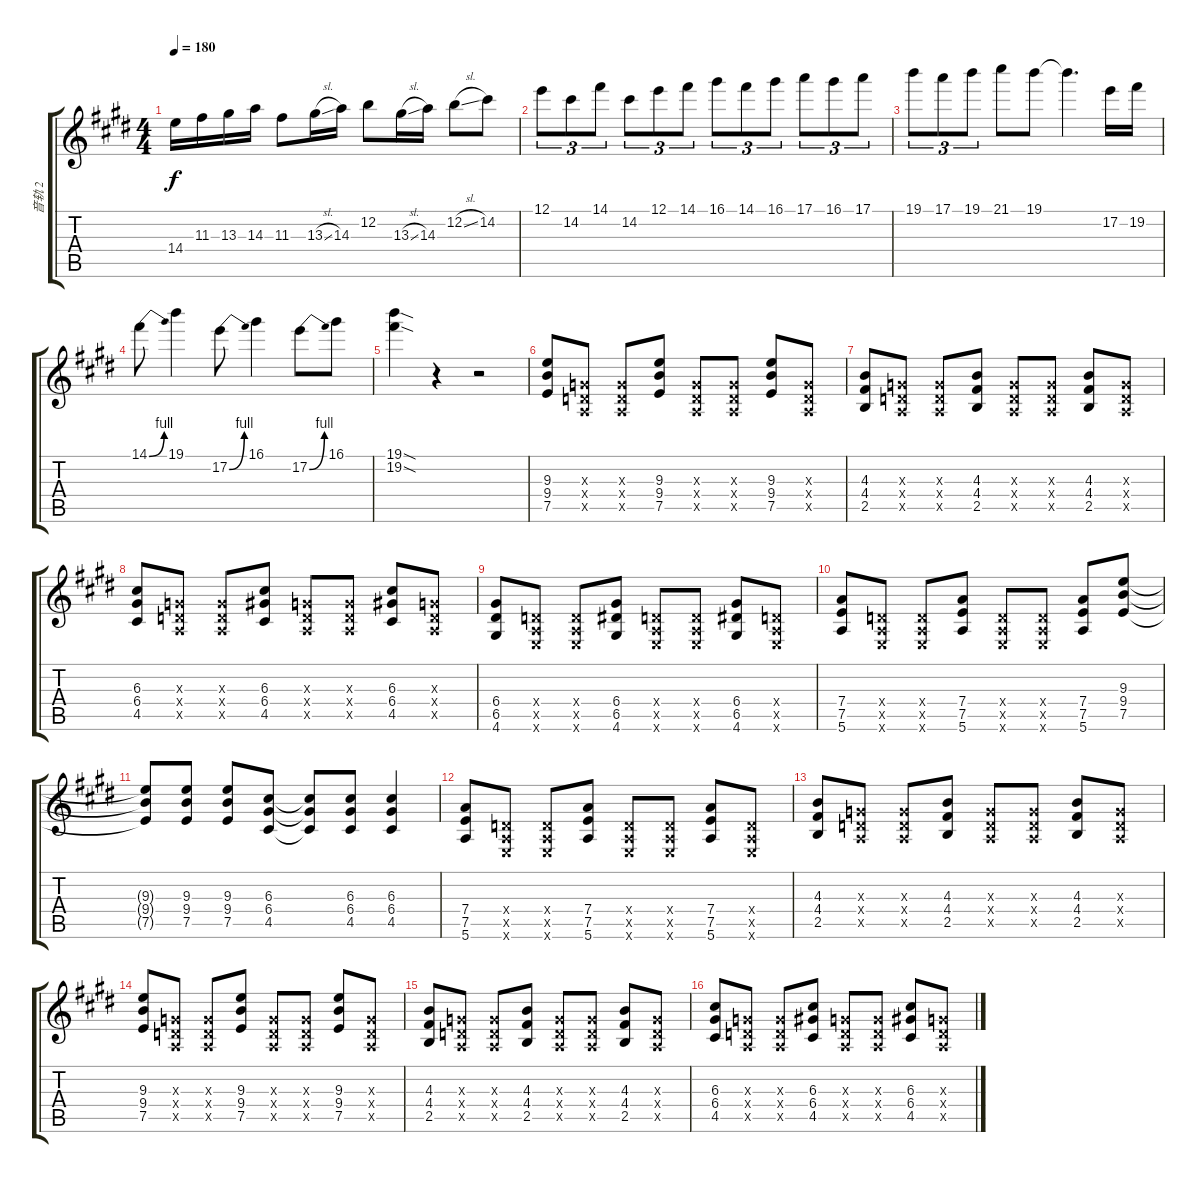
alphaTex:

\track ("音轨 2" "音轨 2") {instrument distortionguitar}
\staff {score tabs}
\tuning (E4 B3 G3 D3 A2 E2) {hide}
\ts (4 4)
\tempo 180
\clef g2
\ks e
14.4.16{dy f} 11.3.16 13.3.16 14.3.16 11.3.8 13.3{sl}.16 14.3.16 12.2.8 13.3{sl}.16 14.3.16 12.2{sl}.8 14.2.8 |
12.1.8{tu (3 2)} 14.2.8{tu (3 2)} 14.1.8{tu (3 2)} 14.2.8{tu (3 2)} 12.1.8{tu (3 2)} 14.1.8{tu (3 2)} 16.1.8{tu (3 2)} 14.1.8{tu (3 2)} 16.1.8{tu (3 2)} 17.1.8{tu (3 2)} 16.1.8{tu (3 2)} 17.1.8{tu (3 2)} |
19.1.8{tu (3 2)} 17.1.8{tu (3 2)} 19.1.8{tu (3 2)} 21.1.8 19.1.8 19.1{t}.4{d} 17.2.16 19.2.16 |
14.1{be (bend 0 0 60 4)}.8 19.1.4 17.2{be (bend 0 0 60 4)}.8 16.1.4 17.2{be (bend 0 0 60 4)}.8 16.1.8 |
(19.1{sod} 19.2{sod}).4 r.4 r.2 |
(9.3 9.4 7.5).8 (0.3{x} 0.4{x} 0.5{x}).8 (0.3{x} 0.4{x} 0.5{x}).8 (9.3 9.4 7.5).8 (0.3{x} 0.4{x} 0.5{x}).8 (0.3{x} 0.4{x} 0.5{x}).8 (9.3 9.4 7.5).8 (0.3{x} 0.4{x} 0.5{x}).8 |
(4.3 4.4 2.5).8 (0.3{x} 0.4{x} 0.5{x}).8 (0.3{x} 0.4{x} 0.5{x}).8 (4.3 4.4 2.5).8 (0.3{x} 0.4{x} 0.5{x}).8 (0.3{x} 0.4{x} 0.5{x}).8 (4.3 4.4 2.5).8 (0.3{x} 0.4{x} 0.5{x}).8 |
(6.3 6.4 4.5).8 (0.3{x} 0.4{x} 0.5{x}).8 (0.3{x} 0.4{x} 0.5{x}).8 (6.3 6.4 4.5).8 (0.3{x} 0.4{x} 0.5{x}).8 (0.3{x} 0.4{x} 0.5{x}).8 (6.3 6.4 4.5).8 (0.3{x} 0.4{x} 0.5{x}).8 |
(6.4 6.5 4.6).8 (0.4{x} 0.5{x} 0.6{x}).8 (0.4{x} 0.5{x} 0.6{x}).8 (6.4 6.5 4.6).8 (0.4{x} 0.5{x} 0.6{x}).8 (0.4{x} 0.5{x} 0.6{x}).8 (6.4 6.5 4.6).8 (0.4{x} 0.5{x} 0.6{x}).8 |
(7.4 7.5 5.6).8 (0.4{x} 0.5{x} 0.6{x}).8 (0.4{x} 0.5{x} 0.6{x}).8 (7.4 7.5 5.6).8 (0.4{x} 0.5{x} 0.6{x}).8 (0.4{x} 0.5{x} 0.6{x}).8 (7.4 7.5 5.6).8 (9.3 9.4 7.5).8 |
(9.3{t} 9.4{t} 7.5{t}).8 (9.3 9.4 7.5).8 (9.3 9.4 7.5).8 (6.3 6.4 4.5).8 (6.3{t} 6.4{t} 4.5{t}).8 (6.3 6.4 4.5).8 (6.3 6.4 4.5).4 |
(7.4 7.5 5.6).8 (0.4{x} 0.5{x} 0.6{x}).8 (0.4{x} 0.5{x} 0.6{x}).8 (7.4 7.5 5.6).8 (0.4{x} 0.5{x} 0.6{x}).8 (0.4{x} 0.5{x} 0.6{x}).8 (7.4 7.5 5.6).8 (0.4{x} 0.5{x} 0.6{x}).8 |
(4.3 4.4 2.5).8 (0.3{x} 0.4{x} 0.5{x}).8 (0.3{x} 0.4{x} 0.5{x}).8 (4.3 4.4 2.5).8 (0.3{x} 0.4{x} 0.5{x}).8 (0.3{x} 0.4{x} 0.5{x}).8 (4.3 4.4 2.5).8 (0.3{x} 0.4{x} 0.5{x}).8 |
(9.3 9.4 7.5).8 (0.3{x} 0.4{x} 0.5{x}).8 (0.3{x} 0.4{x} 0.5{x}).8 (9.3 9.4 7.5).8 (0.3{x} 0.4{x} 0.5{x}).8 (0.3{x} 0.4{x} 0.5{x}).8 (9.3 9.4 7.5).8 (0.3{x} 0.4{x} 0.5{x}).8 |
(4.3 4.4 2.5).8 (0.3{x} 0.4{x} 0.5{x}).8 (0.3{x} 0.4{x} 0.5{x}).8 (4.3 4.4 2.5).8 (0.3{x} 0.4{x} 0.5{x}).8 (0.3{x} 0.4{x} 0.5{x}).8 (4.3 4.4 2.5).8 (0.3{x} 0.4{x} 0.5{x}).8 |
(6.3 6.4 4.5).8 (0.3{x} 0.4{x} 0.5{x}).8 (0.3{x} 0.4{x} 0.5{x}).8 (6.3 6.4 4.5).8 (0.3{x} 0.4{x} 0.5{x}).8 (0.3{x} 0.4{x} 0.5{x}).8 (6.3 6.4 4.5).8 (0.3{x} 0.4{x} 0.5{x}).8
